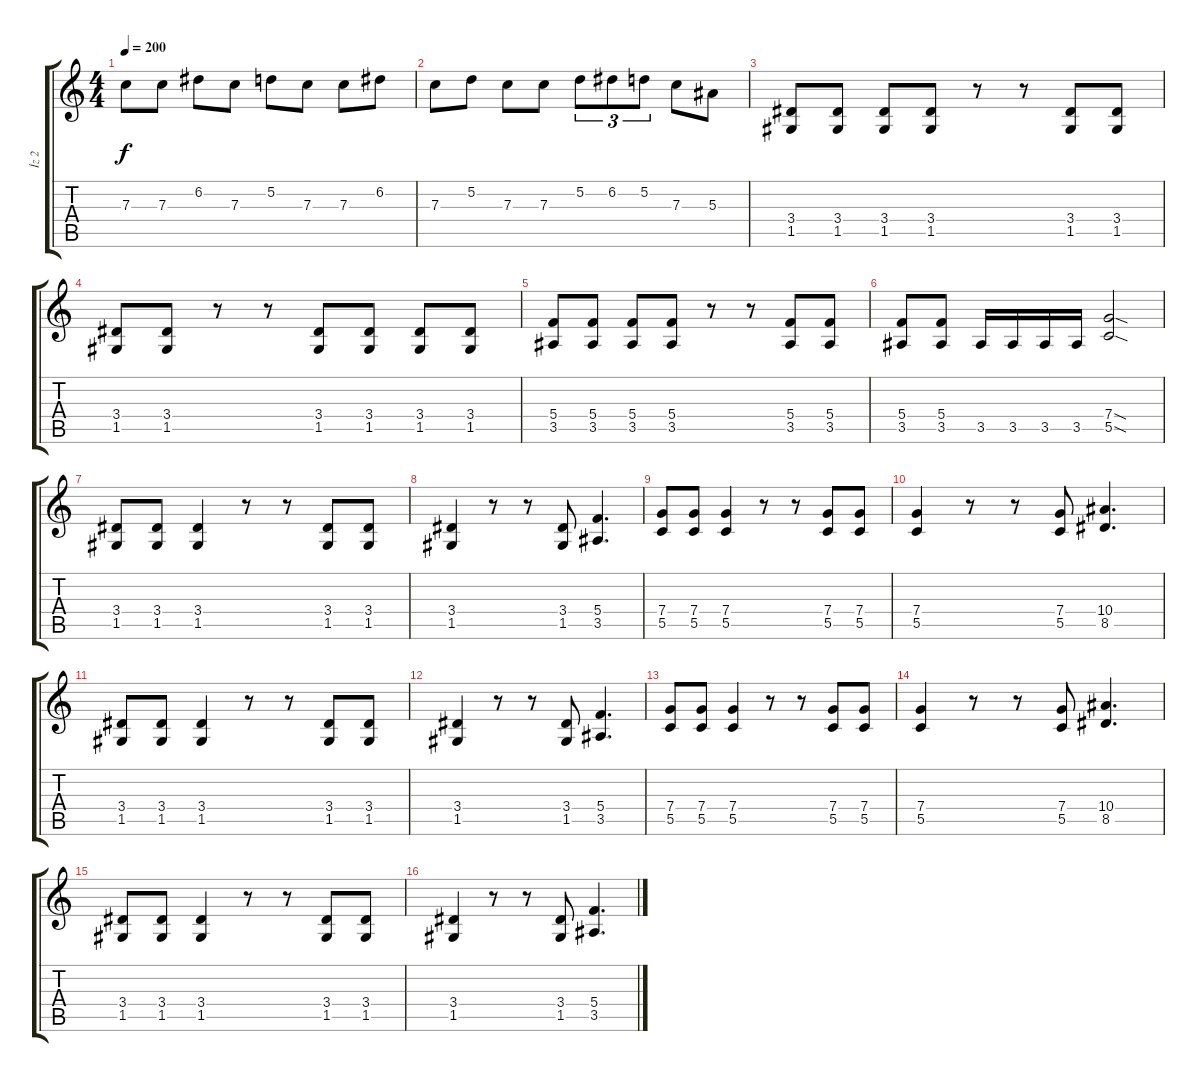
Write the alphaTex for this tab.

\track ("İz 2" "İz 2") {instrument distortionguitar}
\staff {score tabs}
\tuning (D4 A3 F3 C3 G2 C2) {hide}
\ts (4 4)
\tempo 200
\clef g2
\ks c
7.3.8{dy f} 7.3.8 6.2.8 7.3.8 5.2.8 7.3.8 7.3.8 6.2.8 |
7.3.8 5.2.8 7.3.8 7.3.8 5.2.8{tu (3 2)} 6.2.8{tu (3 2)} 5.2.8{tu (3 2)} 7.3.8 5.3.8 |
(3.4 1.5).8 (3.4 1.5).8 (3.4 1.5).8 (3.4 1.5).8 r.8 r.8 (3.4 1.5).8 (3.4 1.5).8 |
(3.4 1.5).8 (3.4 1.5).8 r.8 r.8 (3.4 1.5).8 (3.4 1.5).8 (3.4 1.5).8 (3.4 1.5).8 |
(5.4 3.5).8 (5.4 3.5).8 (5.4 3.5).8 (5.4 3.5).8 r.8 r.8 (5.4 3.5).8 (5.4 3.5).8 |
(5.4 3.5).8 (5.4 3.5).8 3.5.16 3.5.16 3.5.16 3.5.16 (7.4{sod} 5.5{sod}).2 |
(3.4 1.5).8 (3.4 1.5).8 (3.4 1.5).4 r.8 r.8 (3.4 1.5).8 (3.4 1.5).8 |
(3.4 1.5).4 r.8 r.8 (3.4 1.5).8 (5.4 3.5).4{d} |
(7.4 5.5).8 (7.4 5.5).8 (7.4 5.5).4 r.8 r.8 (7.4 5.5).8 (7.4 5.5).8 |
(7.4 5.5).4 r.8 r.8 (7.4 5.5).8 (10.4 8.5).4{d} |
(3.4 1.5).8 (3.4 1.5).8 (3.4 1.5).4 r.8 r.8 (3.4 1.5).8 (3.4 1.5).8 |
(3.4 1.5).4 r.8 r.8 (3.4 1.5).8 (5.4 3.5).4{d} |
(7.4 5.5).8 (7.4 5.5).8 (7.4 5.5).4 r.8 r.8 (7.4 5.5).8 (7.4 5.5).8 |
(7.4 5.5).4 r.8 r.8 (7.4 5.5).8 (10.4 8.5).4{d} |
(3.4 1.5).8 (3.4 1.5).8 (3.4 1.5).4 r.8 r.8 (3.4 1.5).8 (3.4 1.5).8 |
(3.4 1.5).4 r.8 r.8 (3.4 1.5).8 (5.4 3.5).4{d}
